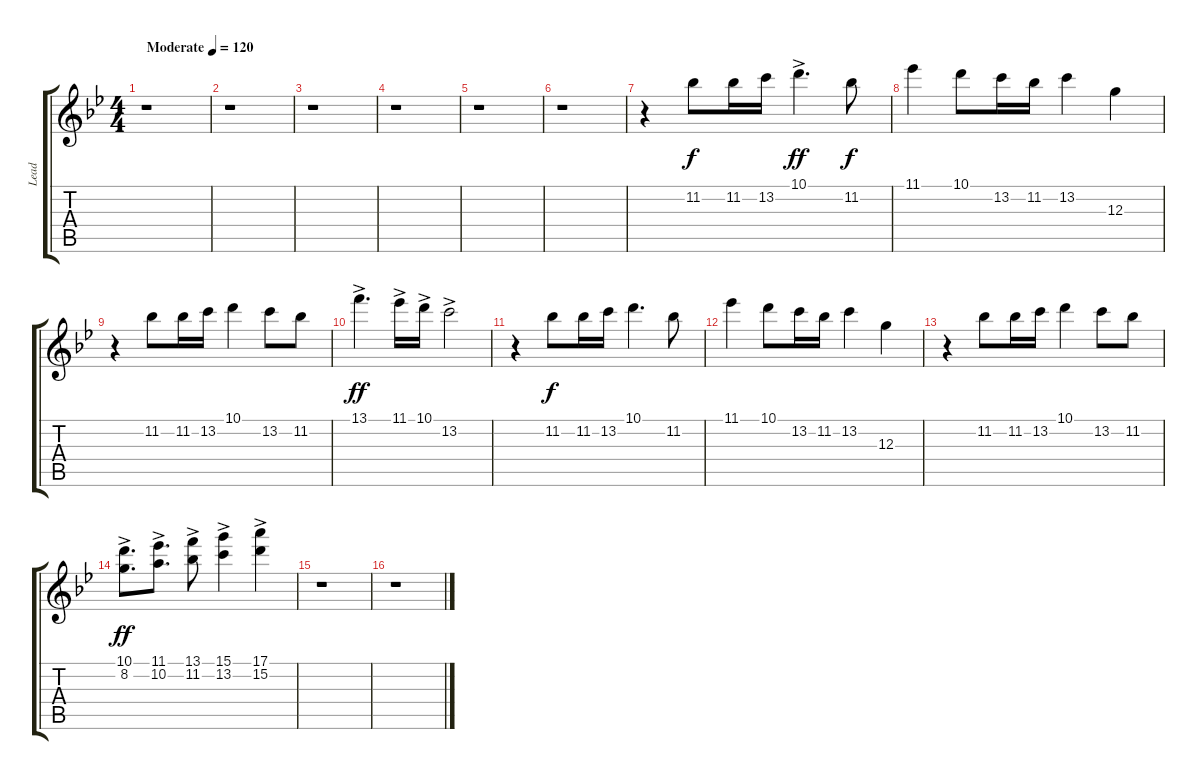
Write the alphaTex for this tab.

\track ("Lead" "Lead") {instrument overdrivenguitar}
\staff {score tabs}
\tuning (E4 B3 G3 D3 A2 D2) {hide}
\ts (4 4)
\tempo (120 "Moderate")
\clef g2
\ks bb
r.1{dy f instrument overdrivenguitar} |
r.1 |
r.1 |
r.1 |
r.1 |
r.1 |
r.4 11.2.8 11.2.16 13.2.16 10.1{ac}.4{d dy ff} 11.2.8{dy f} |
11.1.4 10.1.8 13.2.16 11.2.16 13.2.4 12.3.4 |
r.4 11.2.8 11.2.16 13.2.16 10.1.4 13.2.8 11.2.8 |
13.1{ac}.4{d dy ff} 11.1{ac}.16 10.1{ac}.16 13.2{ac}.2 |
r.4 11.2.8{dy f} 11.2.16 13.2.16 10.1.4{d} 11.2.8 |
11.1.4 10.1.8 13.2.16 11.2.16 13.2.4 12.3.4 |
r.4 11.2.8 11.2.16 13.2.16 10.1.4 13.2.8 11.2.8 |
(10.1{ac} 8.2{ac}).8{d dy ff} (11.1{ac} 10.2{ac}).8{d} (13.1{ac} 11.2{ac}).8 (15.1{ac} 13.2{ac}).4 (17.1{ac} 15.2{ac}).4 |
r.1 |
r.1
